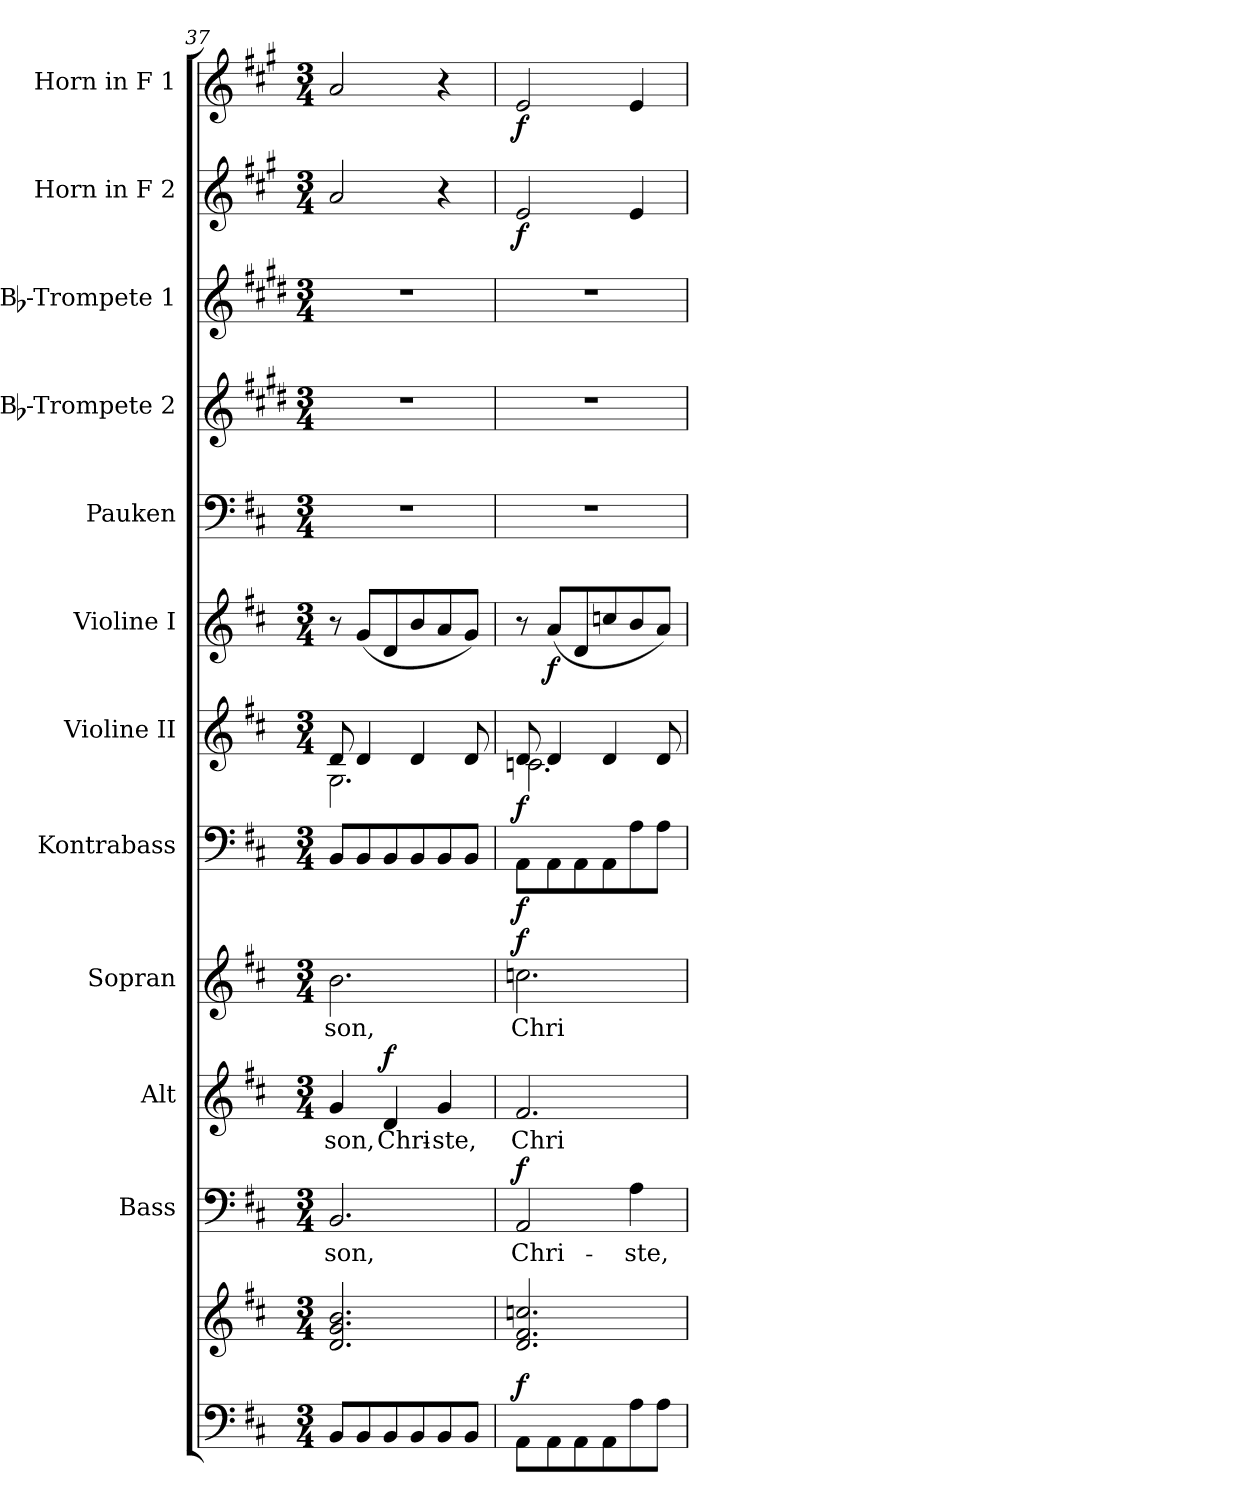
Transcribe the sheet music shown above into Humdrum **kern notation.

**kern	**kern	**dynam	**kern	**text	**dynam	**kern	**text	**dynam	**kern	**text	**dynam	**kern	**dynam	**kern	**dynam	**kern	**dynam	**kern	**kern	**kern	**kern	**dynam	**kern	**dynam
*part12	*part12	*part12	*part11	*part11	*part11	*part10	*part10	*part10	*part9	*part9	*part9	*part8	*part8	*part7	*part7	*part6	*part6	*part5	*part4	*part3	*part2	*part2	*part1	*part1
*staff13	*staff12	*staff12/13	*staff11	*staff11	*staff11	*staff10	*staff10	*staff10	*staff9	*staff9	*staff9	*staff8	*staff8	*staff7	*staff7	*staff6	*staff6	*staff5	*staff4	*staff3	*staff2	*staff2	*staff1	*staff1
*	*	*	*I"Bass	*	*	*I"Alt	*	*	*I"Sopran	*	*	*I"Kontrabass	*	*I"Violine II	*	*I"Violine I	*	*I"Pauken	*I"Bb-Trompete 2	*I"Bb-Trompete 1	*I"Horn in F 2	*	*I"Horn in F 1	*
*	*	*	*I'B.	*	*	*I'A.	*	*	*I'S.	*	*	*I'Kb.	*	*I'Vl. II	*	*I'Vl. I	*	*I'Pk.	*I'Bb Trp. 2	*I'Bb Trp. 1	*	*	*	*
!!LO:PB:g=z
*clefF4	*clefG2	*	*clefF4	*	*	*clefG2	*	*	*clefG2	*	*	*clefF4	*	*clefG2	*	*clefG2	*	*clefF4	*clefG2	*clefG2	*clefG2	*	*clefG2	*
*	*	*	*	*	*	*	*	*	*	*	*	*ITrd7c12	*	*	*	*	*	*	*ITrd1c2	*ITrd1c2	*ITrd4c7	*	*ITrd4c7	*
*k[f#c#]	*k[f#c#]	*	*k[f#c#]	*	*	*k[f#c#]	*	*	*k[f#c#]	*	*	*k[f#c#]	*	*k[f#c#]	*	*k[f#c#]	*	*k[f#c#]	*k[f#c#]	*k[f#c#]	*k[f#c#]	*	*k[f#c#]	*
*D:	*D:	*	*D:	*	*	*D:	*	*	*D:	*	*	*D:	*	*D:	*	*D:	*	*D:	*D:	*D:	*D:	*	*D:	*
*M3/4	*M3/4	*	*M3/4	*	*	*M3/4	*	*	*M3/4	*	*	*M3/4	*	*M3/4	*	*M3/4	*	*M3/4	*M3/4	*M3/4	*M3/4	*	*M3/4	*
=37	=37	=37	=37	=37	=37	=37	=37	=37	=37	=37	=37	=37	=37	=37	=37	=37	=37	=37	=37	=37	=37	=37	=37	=37
!	!	!	!	!LO:LY:b	!	!	!LO:LY:b	!	!	!LO:LY:b	!	!	!	!	!	!	!	!	!	!	!	!	!	!
*	*	*	*	*	*	*	*	*	*	*	*	*	*	*^	*	*	*	*	*	*	*	*	*	*
8BB/L	2.d/ 2.g/ 2.b/	.	2.BB/	-son,	.	4g/	-son,	.	2.b\	-son,	.	8BBB/L	.	8d/	2.G\	.	8r	.	2.r	2.r	2.r	2d/	.	2d/	.
8BB/	.	.	.	.	.	.	.	.	.	.	.	8BBB/	.	4d/	.	.	(<8g/L	.	.	.	.	.	.	.	.
!	!	!	!	!	!	!	!LO:LY:b	!LO:DY:a	!	!	!	!	!	!	!	!	!	!	!	!	!	!	!	!	!
8BB/	.	.	.	.	.	4d/	Chri-	f	.	.	.	8BBB/	.	.	.	.	8d/	.	.	.	.	.	.	.	.
8BB/	.	.	.	.	.	.	.	.	.	.	.	8BBB/	.	4d/	.	.	8b/	.	.	.	.	.	.	.	.
!	!	!	!	!	!	!	!LO:LY:b	!	!	!	!	!	!	!	!	!	!	!	!	!	!	!	!	!	!
8BB/	.	.	.	.	.	4g/	-ste,	.	.	.	.	8BBB/	.	.	.	.	8a/	.	.	.	.	4r	.	4r	.
8BB/J	.	.	.	.	.	.	.	.	.	.	.	8BBB/J	.	8d/	.	.	8g/J)	.	.	.	.	.	.	.	.
=38	=38	=38	=38	=38	=38	=38	=38	=38	=38	=38	=38	=38	=38	=38	=38	=38	=38	=38	=38	=38	=38	=38	=38	=38	=38
!	!	!LO:DY:a=2	!	!LO:LY:b	!LO:DY:a	!	!LO:LY:b	!	!	!LO:LY:b	!LO:DY:a	!	!LO:DY:b	!	!	!LO:DY:b	!	!	!	!	!	!	!LO:DY:b	!	!LO:DY:b
8AA\L	2.d/ 2.f#/ 2.ccn/	f	2AA/	Chri-	f	2.f#/	Chri-	.	2.ccn\	Chri-	f	8AAA\L	f	8d/	2.cn\	f	8r	.	2.r	2.r	2.r	2A/	f	2A/	f
!	!	!	!	!	!	!	!	!	!	!	!	!	!	!	!	!	!	!LO:DY:b	!	!	!	!	!	!	!
8AA\	.	.	.	.	.	.	.	.	.	.	.	8AAA\	.	4d/	.	.	(<8a/L	f	.	.	.	.	.	.	.
8AA\	.	.	.	.	.	.	.	.	.	.	.	8AAA\	.	.	.	.	8d/	.	.	.	.	.	.	.	.
8AA\	.	.	.	.	.	.	.	.	.	.	.	8AAA\	.	4d/	.	.	8ccn/	.	.	.	.	.	.	.	.
!	!	!	!	!LO:LY:b	!	!	!	!	!	!	!	!	!	!	!	!	!	!	!	!	!	!	!	!	!
8A\	.	.	4A\	-ste,	.	.	.	.	.	.	.	8AA\	.	.	.	.	8b/	.	.	.	.	4A/	.	4A/	.
8A\J	.	.	.	.	.	.	.	.	.	.	.	8AA\J	.	8d/	.	.	8a/J)	.	.	.	.	.	.	.	.
*	*	*	*	*	*	*	*	*	*	*	*	*	*	*v	*v	*	*	*	*	*	*	*	*	*	*
=	=	=	=	=	=	=	=	=	=	=	=	=	=	=	=	=	=	=	=	=	=	=	=	=
*-	*-	*-	*-	*-	*-	*-	*-	*-	*-	*-	*-	*-	*-	*-	*-	*-	*-	*-	*-	*-	*-	*-	*-	*-
